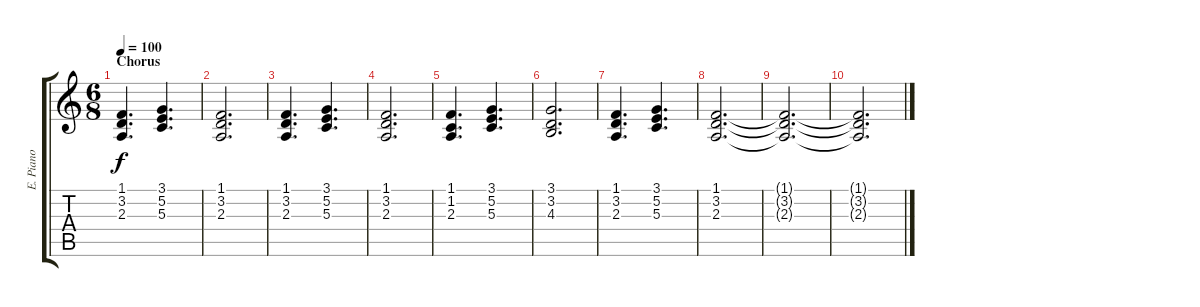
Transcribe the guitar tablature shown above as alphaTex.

\track ("E. Piano" "E. Piano") {instrument electricpiano1}
\staff {score tabs}
\tuning (E4 B3 G3 D3 A2 E2) {hide}
\ts (6 8)
\section ("" "Chorus")
\tempo 100
\clef g2
\ks c
(1.1 3.2 2.3).4{d dy f} (3.1 5.2 5.3).4{d} |
(1.1 3.2 2.3).2{d} |
(1.1 3.2 2.3).4{d} (3.1 5.2 5.3).4{d} |
(1.1 3.2 2.3).2{d} |
(1.1 1.2 2.3).4{d} (3.1 5.2 5.3).4{d} |
(3.1 3.2 4.3).2{d} |
(1.1 3.2 2.3).4{d} (3.1 5.2 5.3).4{d} |
(1.1 3.2 2.3).2{d} |
(1.1{t} 3.2{t} 2.3{t}).2{d} |
(1.1{t} 3.2{t} 2.3{t}).2{d}
